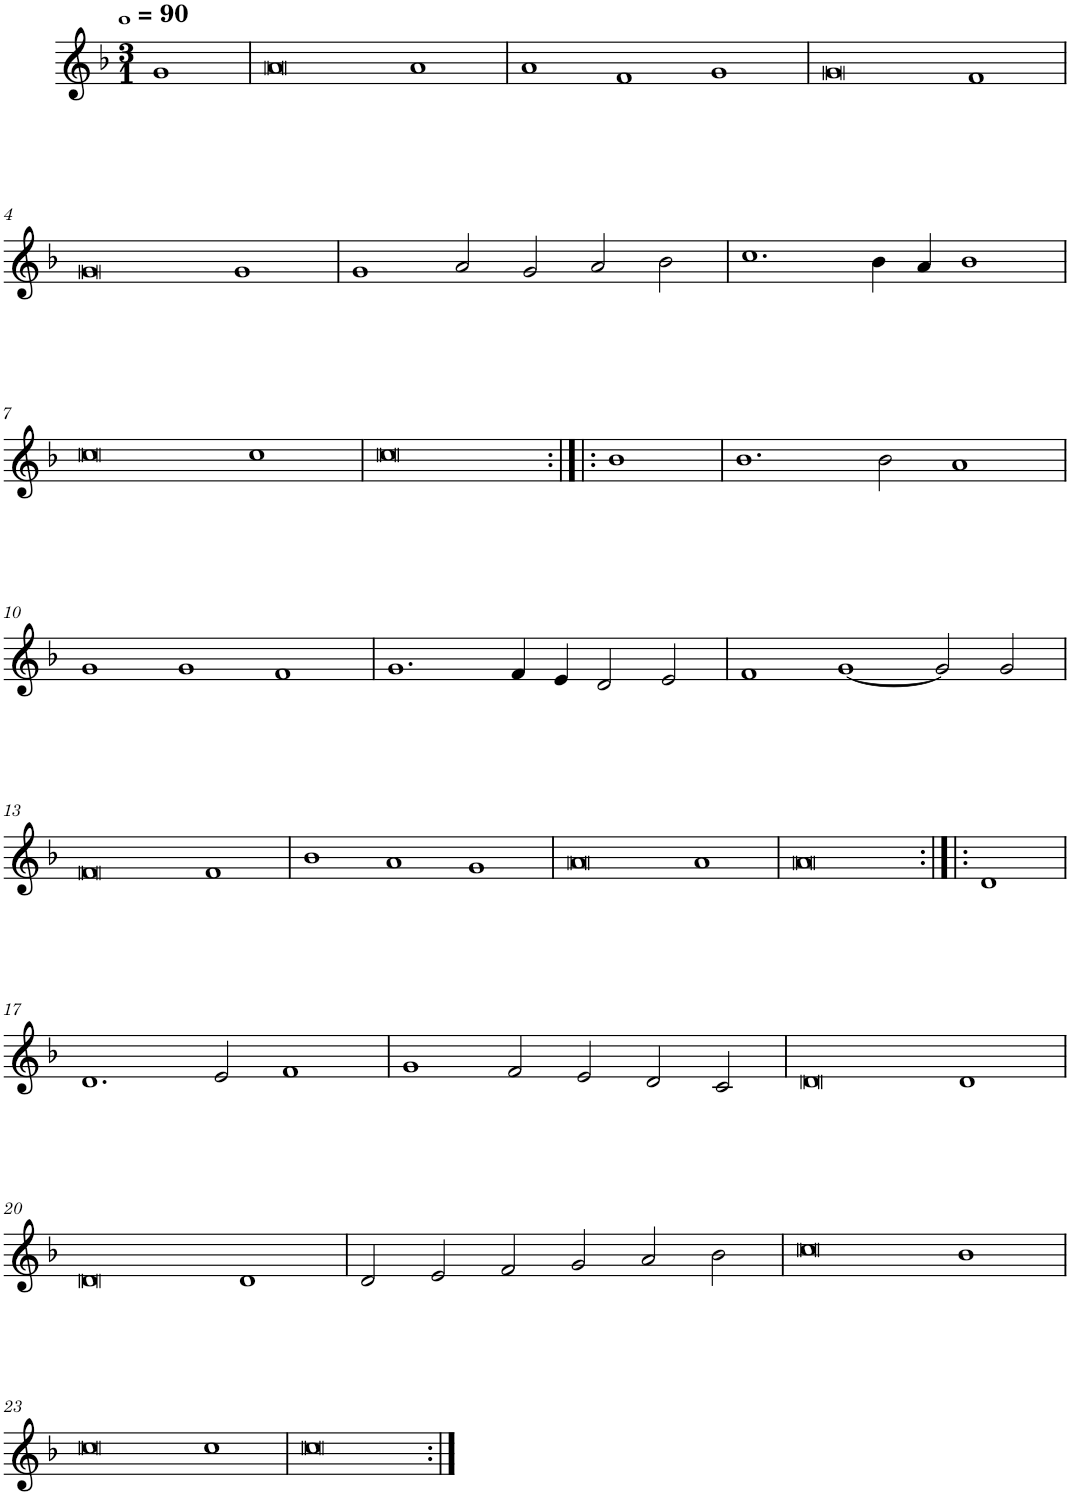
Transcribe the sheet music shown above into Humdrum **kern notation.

**kern
*part1
*staff1
*I"Quatre parties
*clefG2
*k[b-]
*M3/1
*MM360
=
1g
=1
0a
1a
=2
1a
1f
1g
=3
0g
1f
!!LO:LB:g=z
=4
0g
1g
=5
1g
2a/
2g/
2a/
2b-\
=6
1.cc
4b-\
4a/
1b-
!!LO:LB:g=z
=7
0cc
1cc
=8
0cc
1b-
=9
1.b-
2b-\
1a
!!LO:LB:g=z
=10
1g
1g
1f
=11
1.g
4f/
4e/
2d/
2e/
=12
1f
[1g
2g/]
2g/
!!LO:LB:g=z
=13
0f
1f
=14
1b-
1a
1g
=15
0a
1a
=16
0a
1d
!!LO:LB:g=z
=17
1.d
2e/
1f
=18
1g
2f/
2e/
2d/
2c/
=19
0d
1d
!!LO:LB:g=z
=20
0d
1d
=21
2d/
2e/
2f/
2g/
2a/
2b-\
=22
0cc
1b-
!!LO:LB:g=z
=23
0cc
1cc
=24
0cc
=:|!
*-
